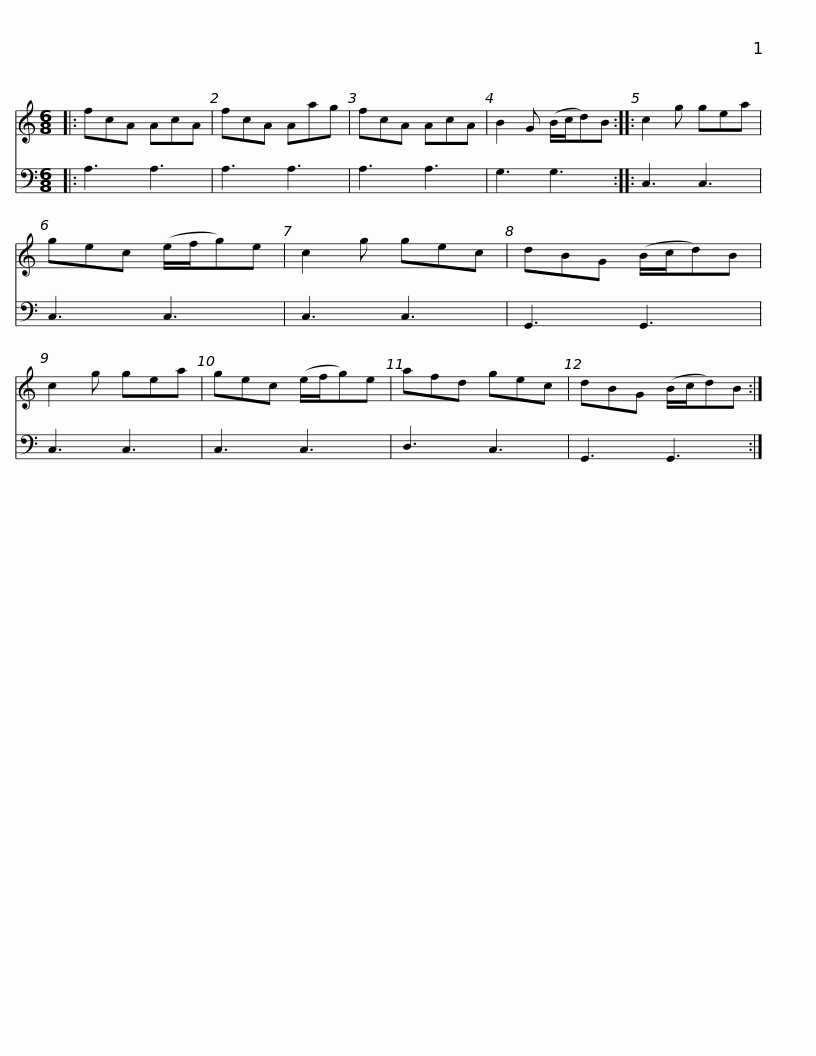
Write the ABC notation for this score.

X:1
%%score 1 2
L:1/8
M:6/8
I:linebreak $
K:C
V:1 treble
V:2 bass
V:1
|: fcA AcA | fcA Aag | fcA AcA | B2 G (B/c/d)B :: c2 g gea | %5
 gec (e/f/g)e | c2 g gec |$ dBG (B/c/d)B | c2 g gea | gec (e/f/g)e | %10
 afd gec | dBG (B/c/d)B :| %12
V:2
|: A,3 A,3 | A,3 A,3 | A,3 A,3 | G,3 G,3 :: C,3 C,3 | %5
 C,3 C,3 | C,3 C,3 |$ G,,3 G,,3 | C,3 C,3 | C,3 C,3 | %10
 D,3 C,3 | G,,3 G,,3 :| %12
